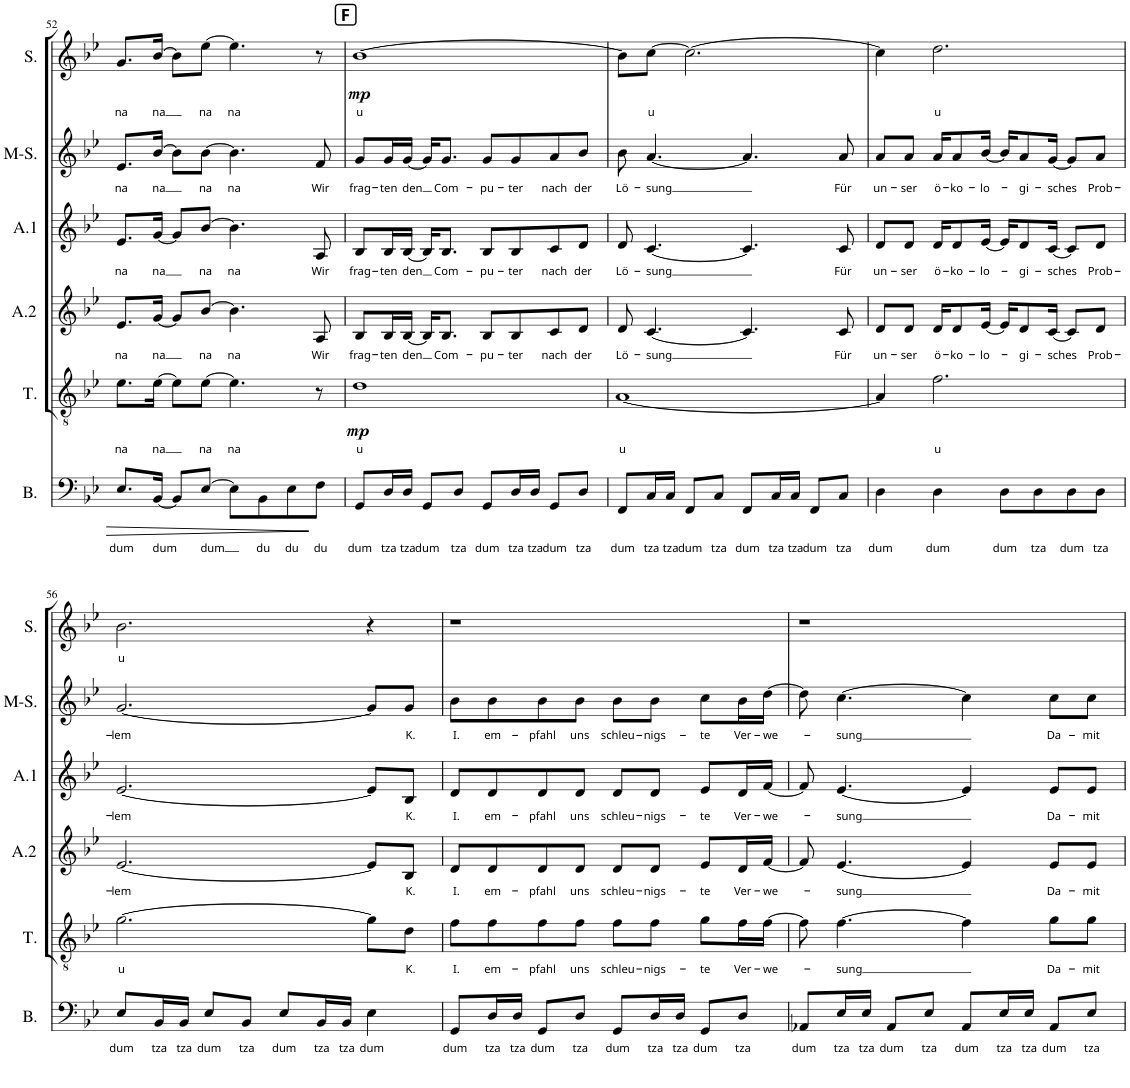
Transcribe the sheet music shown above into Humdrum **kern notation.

**kern	**text	**kern	**text	**dynam	**kern	**text	**kern	**text	**kern	**text	**kern	**text	**dynam
*part6	*part6	*part5	*part5	*part5	*part4	*part4	*part3	*part3	*part2	*part2	*part1	*part1	*part1
*staff6	*staff6	*staff5	*staff5	*staff5	*staff4	*staff4	*staff3	*staff3	*staff2	*staff2	*staff1	*staff1	*staff1
*I"Bass	*	*I"Tenor	*	*	*I"Alt2	*	*I"Alt1	*	*I"Mezzo-soprano	*	*I"Soprano	*	*
*I'B.	*	*I'T.	*	*	*I'A.2	*	*I'A.1	*	*I'M-S.	*	*I'S.	*	*
!!LO:PB:g=z
*clefF4	*	*clefGv2	*	*	*clefG2	*	*clefG2	*	*clefG2	*	*clefG2	*	*
*	*	*Trd7c12	*	*	*	*	*	*	*	*	*	*	*
*k[b-e-]	*	*k[b-e-]	*	*	*k[b-e-]	*	*k[b-e-]	*	*k[b-e-]	*	*k[b-e-]	*	*
*g:	*	*g:	*	*	*g:	*	*g:	*	*g:	*	*g:	*	*
*M4/4	*	*M4/4	*	*	*M4/4	*	*M4/4	*	*M4/4	*	*M4/4	*	*
=52	=52	=52	=52	=52	=52	=52	=52	=52	=52	=52	=52	=52	=52
!	!LO:LY:b	!	!LO:LY:b	!	!	!LO:LY:b	!	!LO:LY:b	!	!LO:LY:b	!	!LO:LY:b	!
8.E-/L	dum	8.e-\L	na	.	8.e-/L	na	8.e-/L	na	8.e-/L	na	8.g/L	na	.
!	!LO:LY:b	!	!LO:LY:b	!	!	!LO:LY:b	!	!LO:LY:b	!	!LO:LY:b	!	!LO:LY:b	!
[16BB-/Jk	dum	[16e-\Jk	na	.	[16g/Jk	na	[16g/Jk	na	[16b-/Jk	na	[16b-/Jk	na	.
8BB-/L]	.	8e-\L]	.	.	8g/L]	.	8g/L]	.	8b-\L]	.	8b-\L]	.	.
!	!LO:LY:b	!	!LO:LY:b	!	!	!LO:LY:b	!	!LO:LY:b	!	!LO:LY:b	!	!LO:LY:b	!
[8E-/J	dum	[8e-\J	na	.	[8b-/J	na	[8b-/J	na	[8b-\J	na	[8ee-\J	na	.
!	!	!	!LO:LY:b	!	!	!LO:LY:b	!	!LO:LY:b	!	!LO:LY:b	!	!LO:LY:b	!
8E-\L]	.	4.e-\]	na	.	4.b-\]	na	4.b-\]	na	4.b-\]	na	4.ee-\]	na	.
!	!LO:LY:b	!	!	!	!	!	!	!	!	!	!	!	!
8BB-\	du	.	.	.	.	.	.	.	.	.	.	.	.
!	!LO:LY:b	!	!	!	!	!	!	!	!	!	!	!	!
8E-\	du	.	.	.	.	.	.	.	.	.	.	.	.
!	!LO:LY:b	!	!	!	!	!LO:LY:b	!	!LO:LY:b	!	!LO:LY:b	!	!	!
8F\J	du	8r	.	.	8A/	Wir	8A/	Wir	8f/	Wir	8r	.	.
!!LO:REH:place=s1:a:B:cj:fs=11.6929:t=F
=53	=53	=53	=53	=53	=53	=53	=53	=53	=53	=53	=53	=53	=53
!	!LO:LY:b	!	!LO:LY:b	!LO:DY:b	!	!LO:LY:b	!	!LO:LY:b	!	!LO:LY:b	!	!LO:LY:b	!LO:DY:b
8GG/L	dum	1d	u	mp	8B-/L	frag-	8B-/L	frag-	8g/L	frag-	[1b-	u	mp
!	!LO:LY:b	!	!	!	!	!LO:LY:b	!	!LO:LY:b	!	!LO:LY:b	!	!	!
16D/L	tza	.	.	.	16B-/L	-ten	16B-/L	-ten	16g/L	-ten	.	.	.
!	!LO:LY:b	!	!	!	!	!LO:LY:b	!	!LO:LY:b	!	!LO:LY:b	!	!	!
16D/JJ	tza	.	.	.	[16B-/JJ	den	[16B-/JJ	den	[16g/JJ	den	.	.	.
!	!LO:LY:b	!	!	!	!	!	!	!	!	!	!	!	!
8GG/L	dum	.	.	.	16B-/KL]	.	16B-/KL]	.	16g/KL]	.	.	.	.
!	!	!	!	!	!	!LO:LY:b	!	!LO:LY:b	!	!LO:LY:b	!	!	!
.	.	.	.	.	8.B-/J	Com-	8.B-/J	Com-	8.g/J	Com-	.	.	.
!	!LO:LY:b	!	!	!	!	!	!	!	!	!	!	!	!
8D/J	tza	.	.	.	.	.	.	.	.	.	.	.	.
!	!LO:LY:b	!	!	!	!	!LO:LY:b	!	!LO:LY:b	!	!LO:LY:b	!	!	!
8GG/L	dum	.	.	.	8B-/L	-pu-	8B-/L	-pu-	8g/L	-pu-	.	.	.
!	!LO:LY:b	!	!	!	!	!LO:LY:b	!	!LO:LY:b	!	!LO:LY:b	!	!	!
16D/L	tza	.	.	.	8B-/	-ter	8B-/	-ter	8g/	-ter	.	.	.
!	!LO:LY:b	!	!	!	!	!	!	!	!	!	!	!	!
16D/JJ	tza	.	.	.	.	.	.	.	.	.	.	.	.
!	!LO:LY:b	!	!	!	!	!LO:LY:b	!	!LO:LY:b	!	!LO:LY:b	!	!	!
8GG/L	dum	.	.	.	8c/	nach	8c/	nach	8a/	nach	.	.	.
!	!LO:LY:b	!	!	!	!	!LO:LY:b	!	!LO:LY:b	!	!LO:LY:b	!	!	!
8D/J	tza	.	.	.	8d/J	der	8d/J	der	8b-/J	der	.	.	.
=54	=54	=54	=54	=54	=54	=54	=54	=54	=54	=54	=54	=54	=54
!	!LO:LY:b	!	!LO:LY:b	!	!	!LO:LY:b	!	!LO:LY:b	!	!LO:LY:b	!	!	!
8FF/L	dum	[1A	u	.	8d/	Lö-	8d/	Lö-	8b-\	Lö-	8b-\L]	.	.
!	!LO:LY:b	!	!	!	!	!LO:LY:b	!	!LO:LY:b	!	!LO:LY:b	!	!LO:LY:b	!
16C/L	tza	.	.	.	[4.c/	-sung	[4.c/	-sung	[4.a/	-sung	[8cc\J	u	.
!	!LO:LY:b	!	!	!	!	!	!	!	!	!	!	!	!
16C/JJ	tza	.	.	.	.	.	.	.	.	.	.	.	.
!	!LO:LY:b	!	!	!	!	!	!	!	!	!	!	!	!
8FF/L	dum	.	.	.	.	.	.	.	.	.	2.cc\_	.	.
!	!LO:LY:b	!	!	!	!	!	!	!	!	!	!	!	!
8C/J	tza	.	.	.	.	.	.	.	.	.	.	.	.
!	!LO:LY:b	!	!	!	!	!	!	!	!	!	!	!	!
8FF/L	dum	.	.	.	4.c/]	.	4.c/]	.	4.a/]	.	.	.	.
!	!LO:LY:b	!	!	!	!	!	!	!	!	!	!	!	!
16C/L	tza	.	.	.	.	.	.	.	.	.	.	.	.
!	!LO:LY:b	!	!	!	!	!	!	!	!	!	!	!	!
16C/JJ	tza	.	.	.	.	.	.	.	.	.	.	.	.
!	!LO:LY:b	!	!	!	!	!	!	!	!	!	!	!	!
8FF/L	dum	.	.	.	.	.	.	.	.	.	.	.	.
!	!LO:LY:b	!	!	!	!	!LO:LY:b	!	!LO:LY:b	!	!LO:LY:b	!	!	!
8C/J	tza	.	.	.	8c/	Für	8c/	Für	8a/	Für	.	.	.
=55	=55	=55	=55	=55	=55	=55	=55	=55	=55	=55	=55	=55	=55
!	!LO:LY:b	!	!	!	!	!LO:LY:b	!	!LO:LY:b	!	!LO:LY:b	!	!	!
4D\	dum	4A/]	.	.	8d/L	un-	8d/L	un-	8a/L	un-	4cc\]	.	.
!	!	!	!	!	!	!LO:LY:b	!	!LO:LY:b	!	!LO:LY:b	!	!	!
.	.	.	.	.	8d/J	-ser	8d/J	-ser	8a/J	-ser	.	.	.
!	!LO:LY:b	!	!LO:LY:b	!	!	!LO:LY:b	!	!LO:LY:b	!	!LO:LY:b	!	!LO:LY:b	!
4D\	dum	2.f\	u	.	16d/KL	ö-	16d/KL	ö-	16a/KL	ö-	2.dd\	u	.
!	!	!	!	!	!	!LO:LY:b	!	!LO:LY:b	!	!LO:LY:b	!	!	!
.	.	.	.	.	8d/	-ko-	8d/	-ko-	8a/	-ko-	.	.	.
!	!	!	!	!	!	!LO:LY:b	!	!LO:LY:b	!	!LO:LY:b	!	!	!
.	.	.	.	.	[16e-/Jk	-lo-	[16e-/Jk	-lo-	[16b-/Jk	-lo-	.	.	.
!	!LO:LY:b	!	!	!	!	!	!	!	!	!	!	!	!
8D\L	dum	.	.	.	16e-/KL]	.	16e-/KL]	.	16b-/KL]	.	.	.	.
!	!	!	!	!	!	!LO:LY:b	!	!LO:LY:b	!	!LO:LY:b	!	!	!
.	.	.	.	.	8d/	-gi-	8d/	-gi-	8a/	-gi-	.	.	.
!	!LO:LY:b	!	!	!	!	!	!	!	!	!	!	!	!
8D\	tza	.	.	.	.	.	.	.	.	.	.	.	.
!	!	!	!	!	!	!LO:LY:b	!	!LO:LY:b	!	!LO:LY:b	!	!	!
.	.	.	.	.	[16c/Jk	-sches	[16c/Jk	-sches	[16g/Jk	-sches	.	.	.
!	!LO:LY:b	!	!	!	!	!	!	!	!	!	!	!	!
8D\	dum	.	.	.	8c/L]	.	8c/L]	.	8g/L]	.	.	.	.
!	!LO:LY:b	!	!	!	!	!LO:LY:b	!	!LO:LY:b	!	!LO:LY:b	!	!	!
8D\J	tza	.	.	.	8d/J	Prob-	8d/J	Prob-	8a/J	Prob-	.	.	.
!!LO:LB:g=z
=56	=56	=56	=56	=56	=56	=56	=56	=56	=56	=56	=56	=56	=56
!	!LO:LY:b	!	!LO:LY:b	!	!	!LO:LY:b	!	!LO:LY:b	!	!LO:LY:b	!	!LO:LY:b	!
8E-/L	dum	[2.g\	u	.	[2.e-/	-lem	[2.e-/	-lem	[2.g/	-lem	2.b-\	u	.
!	!LO:LY:b	!	!	!	!	!	!	!	!	!	!	!	!
16BB-/L	tza	.	.	.	.	.	.	.	.	.	.	.	.
!	!LO:LY:b	!	!	!	!	!	!	!	!	!	!	!	!
16BB-/JJ	tza	.	.	.	.	.	.	.	.	.	.	.	.
!	!LO:LY:b	!	!	!	!	!	!	!	!	!	!	!	!
8E-/L	dum	.	.	.	.	.	.	.	.	.	.	.	.
!	!LO:LY:b	!	!	!	!	!	!	!	!	!	!	!	!
8BB-/J	tza	.	.	.	.	.	.	.	.	.	.	.	.
!	!LO:LY:b	!	!	!	!	!	!	!	!	!	!	!	!
8E-/L	dum	.	.	.	.	.	.	.	.	.	.	.	.
!	!LO:LY:b	!	!	!	!	!	!	!	!	!	!	!	!
16BB-/L	tza	.	.	.	.	.	.	.	.	.	.	.	.
!	!LO:LY:b	!	!	!	!	!	!	!	!	!	!	!	!
16BB-/JJ	tza	.	.	.	.	.	.	.	.	.	.	.	.
!	!LO:LY:b	!	!	!	!	!	!	!	!	!	!	!	!
4E-\	dum	8g\L]	.	.	8e-/L]	.	8e-/L]	.	8g/L]	.	4r	.	.
!	!	!	!LO:LY:b	!	!	!LO:LY:b	!	!LO:LY:b	!	!LO:LY:b	!	!	!
.	.	8d\J	K.	.	8B-/J	K.	8B-/J	K.	8g/J	K.	.	.	.
=57	=57	=57	=57	=57	=57	=57	=57	=57	=57	=57	=57	=57	=57
!	!LO:LY:b	!	!LO:LY:b	!	!	!LO:LY:b	!	!LO:LY:b	!	!LO:LY:b	!	!	!
8GG/L	dum	8f\L	I.	.	8d/L	I.	8d/L	I.	8b-\L	I.	1r	.	.
!	!LO:LY:b	!	!LO:LY:b	!	!	!LO:LY:b	!	!LO:LY:b	!	!LO:LY:b	!	!	!
16D/L	tza	8f\	em-	.	8d/	em-	8d/	em-	8b-\	em-	.	.	.
!	!LO:LY:b	!	!	!	!	!	!	!	!	!	!	!	!
16D/JJ	tza	.	.	.	.	.	.	.	.	.	.	.	.
!	!LO:LY:b	!	!LO:LY:b	!	!	!LO:LY:b	!	!LO:LY:b	!	!LO:LY:b	!	!	!
8GG/L	dum	8f\	-pfahl	.	8d/	-pfahl	8d/	-pfahl	8b-\	-pfahl	.	.	.
!	!LO:LY:b	!	!LO:LY:b	!	!	!LO:LY:b	!	!LO:LY:b	!	!LO:LY:b	!	!	!
8D/J	tza	8f\J	uns	.	8d/J	uns	8d/J	uns	8b-\J	uns	.	.	.
!	!LO:LY:b	!	!LO:LY:b	!	!	!LO:LY:b	!	!LO:LY:b	!	!LO:LY:b	!	!	!
8GG/L	dum	8f\L	schleu-	.	8d/L	schleu-	8d/L	schleu-	8b-\L	schleu-	.	.	.
!	!LO:LY:b	!	!LO:LY:b	!	!	!LO:LY:b	!	!LO:LY:b	!	!LO:LY:b	!	!	!
16D/L	tza	8f\J	-nigs-	.	8d/J	-nigs-	8d/J	-nigs-	8b-\J	-nigs-	.	.	.
!	!LO:LY:b	!	!	!	!	!	!	!	!	!	!	!	!
16D/JJ	tza	.	.	.	.	.	.	.	.	.	.	.	.
!	!LO:LY:b	!	!LO:LY:b	!	!	!LO:LY:b	!	!LO:LY:b	!	!LO:LY:b	!	!	!
8GG/L	dum	8g\L	-te	.	8e-/L	-te	8e-/L	-te	8cc\L	-te	.	.	.
!	!LO:LY:b	!	!LO:LY:b	!	!	!LO:LY:b	!	!LO:LY:b	!	!LO:LY:b	!	!	!
8D/J	tza	16f\L	Ver-	.	16d/L	Ver-	16d/L	Ver-	16b-\L	Ver-	.	.	.
!	!	!	!LO:LY:b	!	!	!LO:LY:b	!	!LO:LY:b	!	!LO:LY:b	!	!	!
.	.	[16f\JJ	-we-	.	[16f/JJ	-we-	[16f/JJ	-we-	[16dd\JJ	-we-	.	.	.
=58	=58	=58	=58	=58	=58	=58	=58	=58	=58	=58	=58	=58	=58
!	!LO:LY:b	!	!	!	!	!	!	!	!	!	!	!	!
8AA-X/L	dum	8f\]	.	.	8f/]	.	8f/]	.	8dd\]	.	1r	.	.
!	!LO:LY:b	!	!LO:LY:b	!	!	!LO:LY:b	!	!LO:LY:b	!	!LO:LY:b	!	!	!
16E-/L	tza	[4.f\	-sung	.	[4.e-/	-sung	[4.e-/	-sung	[4.cc\	-sung	.	.	.
!	!LO:LY:b	!	!	!	!	!	!	!	!	!	!	!	!
16E-/JJ	tza	.	.	.	.	.	.	.	.	.	.	.	.
!	!LO:LY:b	!	!	!	!	!	!	!	!	!	!	!	!
8AA-/L	dum	.	.	.	.	.	.	.	.	.	.	.	.
!	!LO:LY:b	!	!	!	!	!	!	!	!	!	!	!	!
8E-/J	tza	.	.	.	.	.	.	.	.	.	.	.	.
!	!LO:LY:b	!	!	!	!	!	!	!	!	!	!	!	!
8AA-/L	dum	4f\]	.	.	4e-/]	.	4e-/]	.	4cc\]	.	.	.	.
!	!LO:LY:b	!	!	!	!	!	!	!	!	!	!	!	!
16E-/L	tza	.	.	.	.	.	.	.	.	.	.	.	.
!	!LO:LY:b	!	!	!	!	!	!	!	!	!	!	!	!
16E-/JJ	tza	.	.	.	.	.	.	.	.	.	.	.	.
!	!LO:LY:b	!	!LO:LY:b	!	!	!LO:LY:b	!	!LO:LY:b	!	!LO:LY:b	!	!	!
8AA-/L	dum	8g\L	Da-	.	8e-/L	Da-	8e-/L	Da-	8cc\L	Da-	.	.	.
!	!LO:LY:b	!	!LO:LY:b	!	!	!LO:LY:b	!	!LO:LY:b	!	!LO:LY:b	!	!	!
8E-/J	tza	8g\J	-mit	.	8e-/J	-mit	8e-/J	-mit	8cc\J	-mit	.	.	.
=	=	=	=	=	=	=	=	=	=	=	=	=	=
*-	*-	*-	*-	*-	*-	*-	*-	*-	*-	*-	*-	*-	*-
